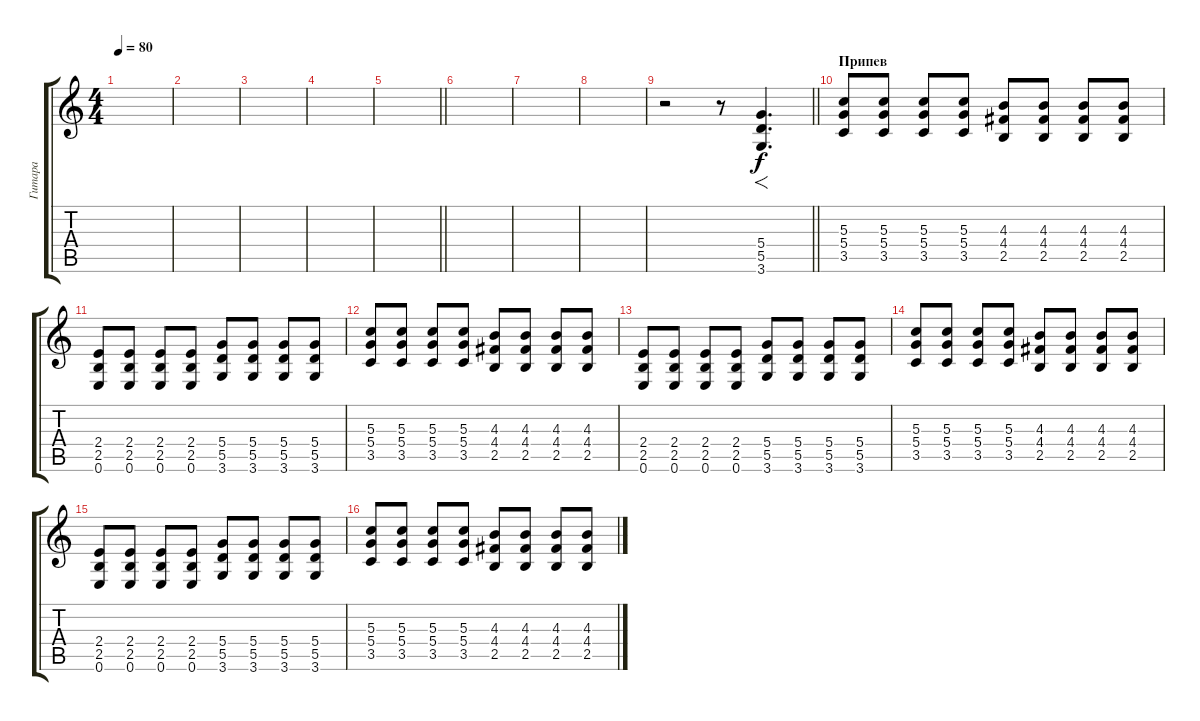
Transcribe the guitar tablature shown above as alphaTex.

\track ("Гитара" "Гитара") {instrument distortionguitar}
\staff {score tabs}
\tuning (E4 B3 G3 D3 A2 E2) {hide}
\ts (4 4)
\tempo 80
\clef g2
\ks c
|
|
|
|
\barLineRight lightlight
|
|
|
|
\barLineRight lightlight
r.2 r.8 (5.4 5.5 3.6).4{f d} |
\section ("" "Припев")
(5.3 5.4 3.5).8 (5.3 5.4 3.5).8 (5.3 5.4 3.5).8 (5.3 5.4 3.5).8 (4.3 4.4 2.5).8 (4.3 4.4 2.5).8 (4.3 4.4 2.5).8 (4.3 4.4 2.5).8 |
(2.4 2.5 0.6).8 (2.4 2.5 0.6).8 (2.4 2.5 0.6).8 (2.4 2.5 0.6).8 (5.4 5.5 3.6).8 (5.4 5.5 3.6).8 (5.4 5.5 3.6).8 (5.4 5.5 3.6).8 |
(5.3 5.4 3.5).8 (5.3 5.4 3.5).8 (5.3 5.4 3.5).8 (5.3 5.4 3.5).8 (4.3 4.4 2.5).8 (4.3 4.4 2.5).8 (4.3 4.4 2.5).8 (4.3 4.4 2.5).8 |
(2.4 2.5 0.6).8 (2.4 2.5 0.6).8 (2.4 2.5 0.6).8 (2.4 2.5 0.6).8 (5.4 5.5 3.6).8 (5.4 5.5 3.6).8 (5.4 5.5 3.6).8 (5.4 5.5 3.6).8 |
(5.3 5.4 3.5).8 (5.3 5.4 3.5).8 (5.3 5.4 3.5).8 (5.3 5.4 3.5).8 (4.3 4.4 2.5).8 (4.3 4.4 2.5).8 (4.3 4.4 2.5).8 (4.3 4.4 2.5).8 |
(2.4 2.5 0.6).8 (2.4 2.5 0.6).8 (2.4 2.5 0.6).8 (2.4 2.5 0.6).8 (5.4 5.5 3.6).8 (5.4 5.5 3.6).8 (5.4 5.5 3.6).8 (5.4 5.5 3.6).8 |
(5.3 5.4 3.5).8 (5.3 5.4 3.5).8 (5.3 5.4 3.5).8 (5.3 5.4 3.5).8 (4.3 4.4 2.5).8 (4.3 4.4 2.5).8 (4.3 4.4 2.5).8 (4.3 4.4 2.5).8
